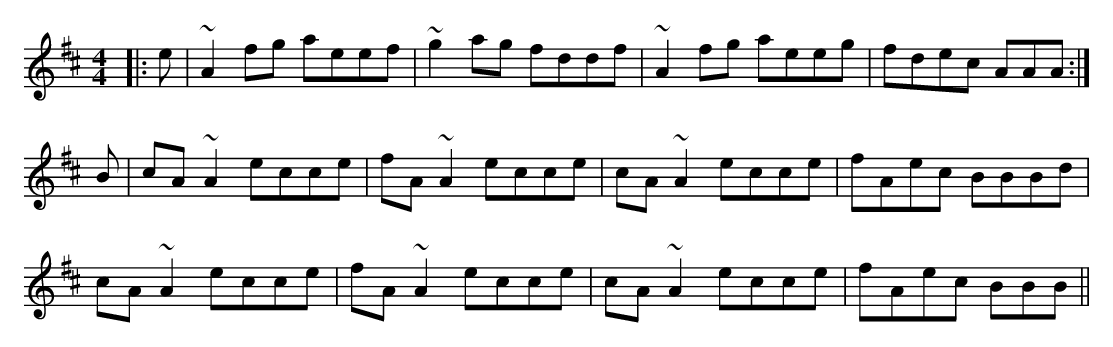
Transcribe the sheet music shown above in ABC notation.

X:1
M:4/4
K:Amix
|:e|~A2 fg aeef|~g2 ag fddf|~A2 fg aeeg|fdec AAA:|
B|cA ~A2 ecce|fA ~A2 ecce|cA ~A2 ecce|fAec BBBd|
cA ~A2 ecce|fA ~A2 ecce|cA ~A2 ecce|fAec BBB||
